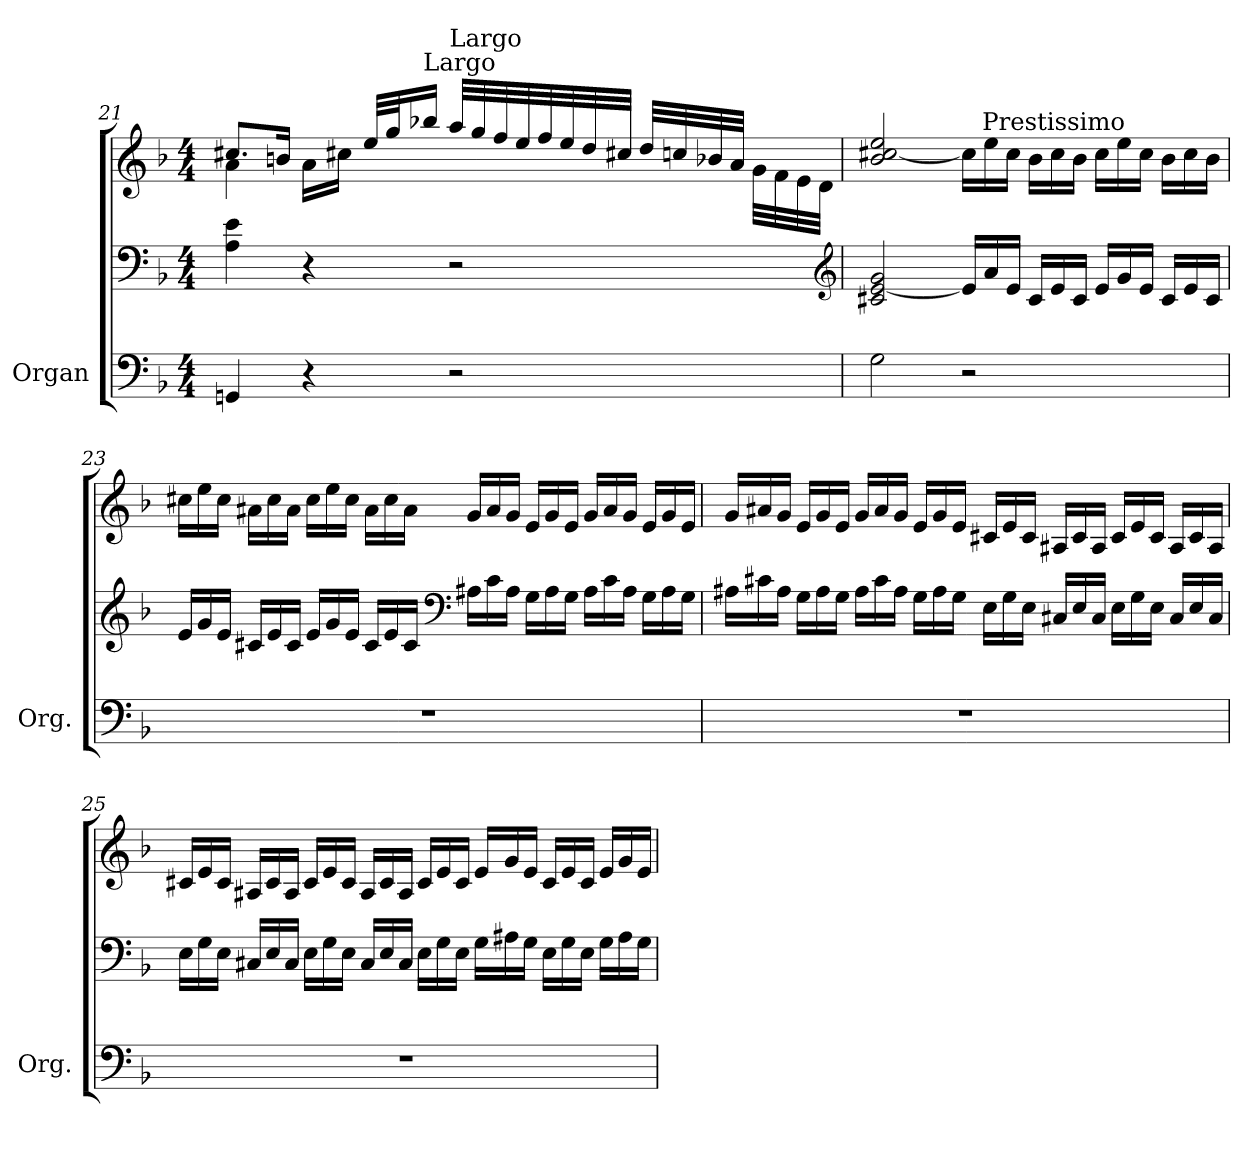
**kern	**kern	**kern
*part1	*part1	*part1
*staff3	*staff2	*staff1
*I"Organ	*	*
*I'Org.	*	*
!!LO:LB:g=z
*clefF4	*clefF4	*clefG2
*k[b-]	*k[b-]	*k[b-]
*F:	*F:	*F:
*M4/4	*M4/4	*M4/4
=21	=21	=21
*	*	*^
4GGn/	4A\ 4e\	8.cc#X/L	4a\
.	.	16bn/Jk	.
4r	4r	16a\LL	2.ryy
.	.	16cc#X\JJ	.
.	.	32ee/LLL	.
.	.	32gg/J	.
!	!	!LO:TX:a:t=Largo	!
.	.	16bb-X/JJ	.
!	!	!LO:TX:a:t=Largo	!
2r	2r	32aa/LLL	.
.	.	32gg/	.
.	.	32ff/	.
.	.	32ee/	.
.	.	32ff/	.
.	.	32ee/	.
.	.	32dd/	.
.	.	32cc#X/JJJ	.
.	.	32dd/LLL	.
.	.	32ccn/	.
.	.	32b-X/	.
.	.	32a/JJJ	.
.	.	32g\LLL	.
.	.	32f\	.
.	.	32e\	.
.	.	32d\JJJ	.
*	*	*v	*v
*	*clefG2	*
=22	=22	=22
2G\	2c#X/ [2e/ 2g/	2b-/ [2cc#X/ 2ee/
*	*Xtuplet	*Xtuplet
2r	24e/LL]	24cc#\LL]
!	!	!LO:TX:a:t=Prestissimo
.	24a/	24ee\
.	24e/JJ	24cc#\JJ
.	24c#/LL	24b-\LL
.	24e/	24cc#\
.	24c#/JJ	24b-\JJ
.	24e/LL	24cc#\LL
.	24g/	24ee\
.	24e/JJ	24cc#\JJ
.	24c#/LL	24b-\LL
.	24e/	24cc#\
.	24c#/JJ	24b-\JJ
!!LO:PB:g=z
=23	=23	=23
1r	24e/LL	24cc#X\LL
.	24g/	24ee\
.	24e/JJ	24cc#\JJ
.	24c#X/LL	24a#X\LL
.	24e/	24cc#\
.	24c#/JJ	24a#\JJ
.	24e/LL	24cc#\LL
.	24g/	24ee\
.	24e/JJ	24cc#\JJ
.	24c#/LL	24a#\LL
.	24e/	24cc#\
.	24c#/JJ	24a#\JJ
*	*clefF4	*
.	24A#X\LL	24g/LL
.	24c#\	24a#/
.	24A#\JJ	24g/JJ
.	24G\LL	24e/LL
.	24A#\	24g/
.	24G\JJ	24e/JJ
.	24A#\LL	24g/LL
.	24c#\	24a#/
.	24A#\JJ	24g/JJ
.	24G\LL	24e/LL
.	24A#\	24g/
.	24G\JJ	24e/JJ
!!LO:LB:g=z
=24	=24	=24
1r	24A#X\LL	24g/LL
.	24c#X\	24a#X/
.	24A#\JJ	24g/JJ
.	24G\LL	24e/LL
.	24A#\	24g/
.	24G\JJ	24e/JJ
.	24A#\LL	24g/LL
.	24c#\	24a#/
.	24A#\JJ	24g/JJ
.	24G\LL	24e/LL
.	24A#\	24g/
.	24G\JJ	24e/JJ
.	24E\LL	24c#X/LL
.	24G\	24e/
.	24E\JJ	24c#/JJ
.	24C#X/LL	24A#X/LL
.	24E/	24c#/
.	24C#/JJ	24A#/JJ
.	24E\LL	24c#/LL
.	24G\	24e/
.	24E\JJ	24c#/JJ
.	24C#/LL	24A#/LL
.	24E/	24c#/
.	24C#/JJ	24A#/JJ
=25	=25	=25
1r	24E\LL	24c#X/LL
.	24G\	24e/
.	24E\JJ	24c#/JJ
.	24C#X/LL	24A#X/LL
.	24E/	24c#/
.	24C#/JJ	24A#/JJ
.	24E\LL	24c#/LL
.	24G\	24e/
.	24E\JJ	24c#/JJ
.	24C#/LL	24A#/LL
.	24E/	24c#/
.	24C#/JJ	24A#/JJ
.	24E\LL	24c#/LL
.	24G\	24e/
.	24E\JJ	24c#/JJ
.	24G\LL	24e/LL
.	24A#X\	24g/
.	24G\JJ	24e/JJ
.	24E\LL	24c#/LL
.	24G\	24e/
.	24E\JJ	24c#/JJ
.	24G\LL	24e/LL
.	24A#\	24g/
.	24G\JJ	24e/JJ
=	=	=
*-	*-	*-
